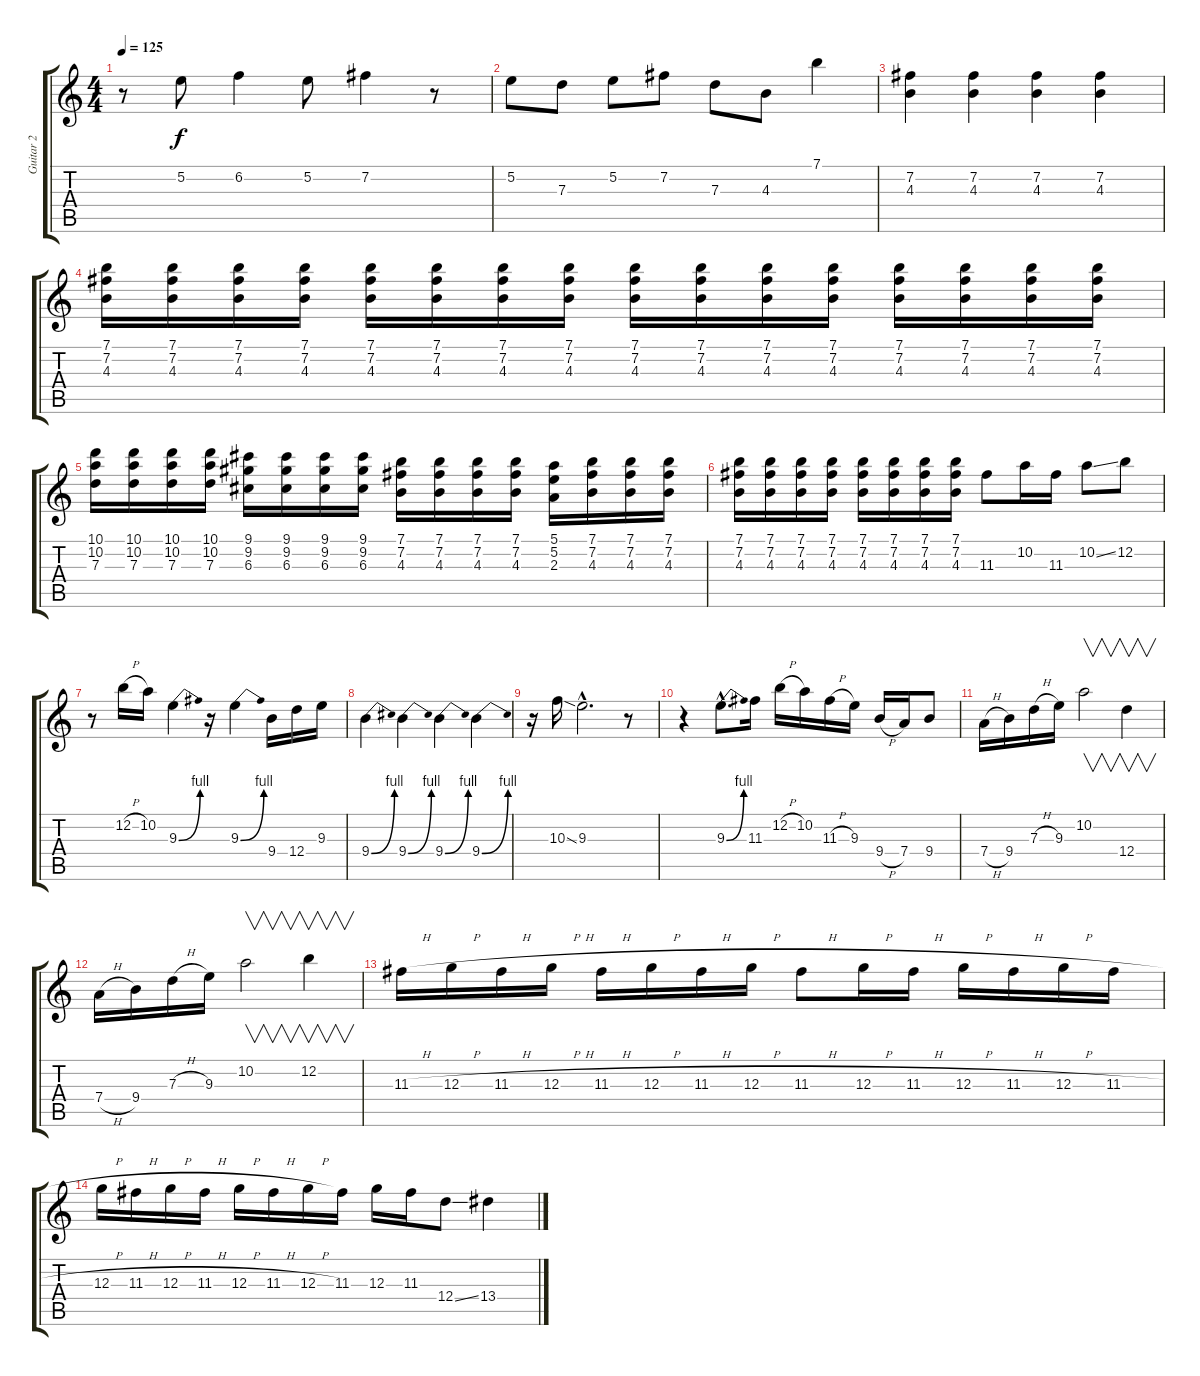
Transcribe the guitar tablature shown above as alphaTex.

\track ("Guitar 2" "Guitar 2") {instrument overdrivenguitar}
\staff {score tabs}
\tuning (E4 B3 G3 D3 A2 E2) {hide}
\ts (4 4)
\tempo 125
\clef g2
\ks c
r.8{dy f} 5.2.8 6.2.4 5.2.8 7.2.4 r.8 |
5.2.8 7.3.8 5.2.8 7.2.8 7.3.8 4.3.8 7.1.4 |
(7.2 4.3).4 (7.2 4.3).4 (7.2 4.3).4 (7.2 4.3).4 |
(7.1 7.2 4.3).16 (7.1 7.2 4.3).16 (7.1 7.2 4.3).16 (7.1 7.2 4.3).16 (7.1 7.2 4.3).16 (7.1 7.2 4.3).16 (7.1 7.2 4.3).16 (7.1 7.2 4.3).16 (7.1 7.2 4.3).16 (7.1 7.2 4.3).16 (7.1 7.2 4.3).16 (7.1 7.2 4.3).16 (7.1 7.2 4.3).16 (7.1 7.2 4.3).16 (7.1 7.2 4.3).16 (7.1 7.2 4.3).16 |
(10.1 10.2 7.3).16 (10.1 10.2 7.3).16 (10.1 10.2 7.3).16 (10.1 10.2 7.3).16 (9.1 9.2 6.3).16 (9.1 9.2 6.3).16 (9.1 9.2 6.3).16 (9.1 9.2 6.3).16 (7.1 7.2 4.3).16 (7.1 7.2 4.3).16 (7.1 7.2 4.3).16 (7.1 7.2 4.3).16 (5.1 5.2 2.3).16 (7.1 7.2 4.3).16 (7.1 7.2 4.3).16 (7.1 7.2 4.3).16 |
(7.1 7.2 4.3).16 (7.1 7.2 4.3).16 (7.1 7.2 4.3).16 (7.1 7.2 4.3).16 (7.1 7.2 4.3).16 (7.1 7.2 4.3).16 (7.1 7.2 4.3).16 (7.1 7.2 4.3).16 11.3.8 10.2.16 11.3.16 10.2{ss}.8 12.2.8 |
r.8 12.2{h}.16 10.2.16 9.3{be (bend 0 0 60 4)}.4 r.16 9.3{be (bend 0 0 60 4)}.4 9.4.16 12.4.16 9.3.16 |
9.4{be (bend 0 0 60 4)}.4 9.4{be (bend 0 0 60 4)}.4 9.4{be (bend 0 0 60 4)}.4 9.4{be (bend 0 0 60 4)}.4 |
r.16 10.3{ss}.16 9.3{hac}.2{d} r.8 |
r.4 9.3{be (bend 0 0 60 4) hac}.8{d} 11.3.16 12.2{h}.16 10.2.16 11.3{h}.16 9.3.16 9.4{h}.16 7.4.16 9.4.8 |
7.4{h}.16 9.4.16 7.3{h}.16 9.3.16 10.2.2{v} 12.4.4{v} |
7.4{h}.16 9.4.16 7.3{h}.16 9.3.16 10.2.2{v} 12.2.4{v} |
11.3{h}.16 12.3{h}.16 11.3{h}.16 12.3{h}.16 11.3{h}.16 12.3{h}.16 11.3{h}.16 12.3{h}.16 11.3{h}.8 12.3{h}.16 11.3{h}.16 12.3{h}.16 11.3{h}.16 12.3{h}.16 11.3{h}.16 |
12.3{h}.16 11.3{h}.16 12.3{h}.16 11.3{h}.16 12.3{h}.16 11.3{h}.16 12.3{h}.16 11.3.16 12.3.16 11.3.16 12.4{ss}.8 13.4.4
